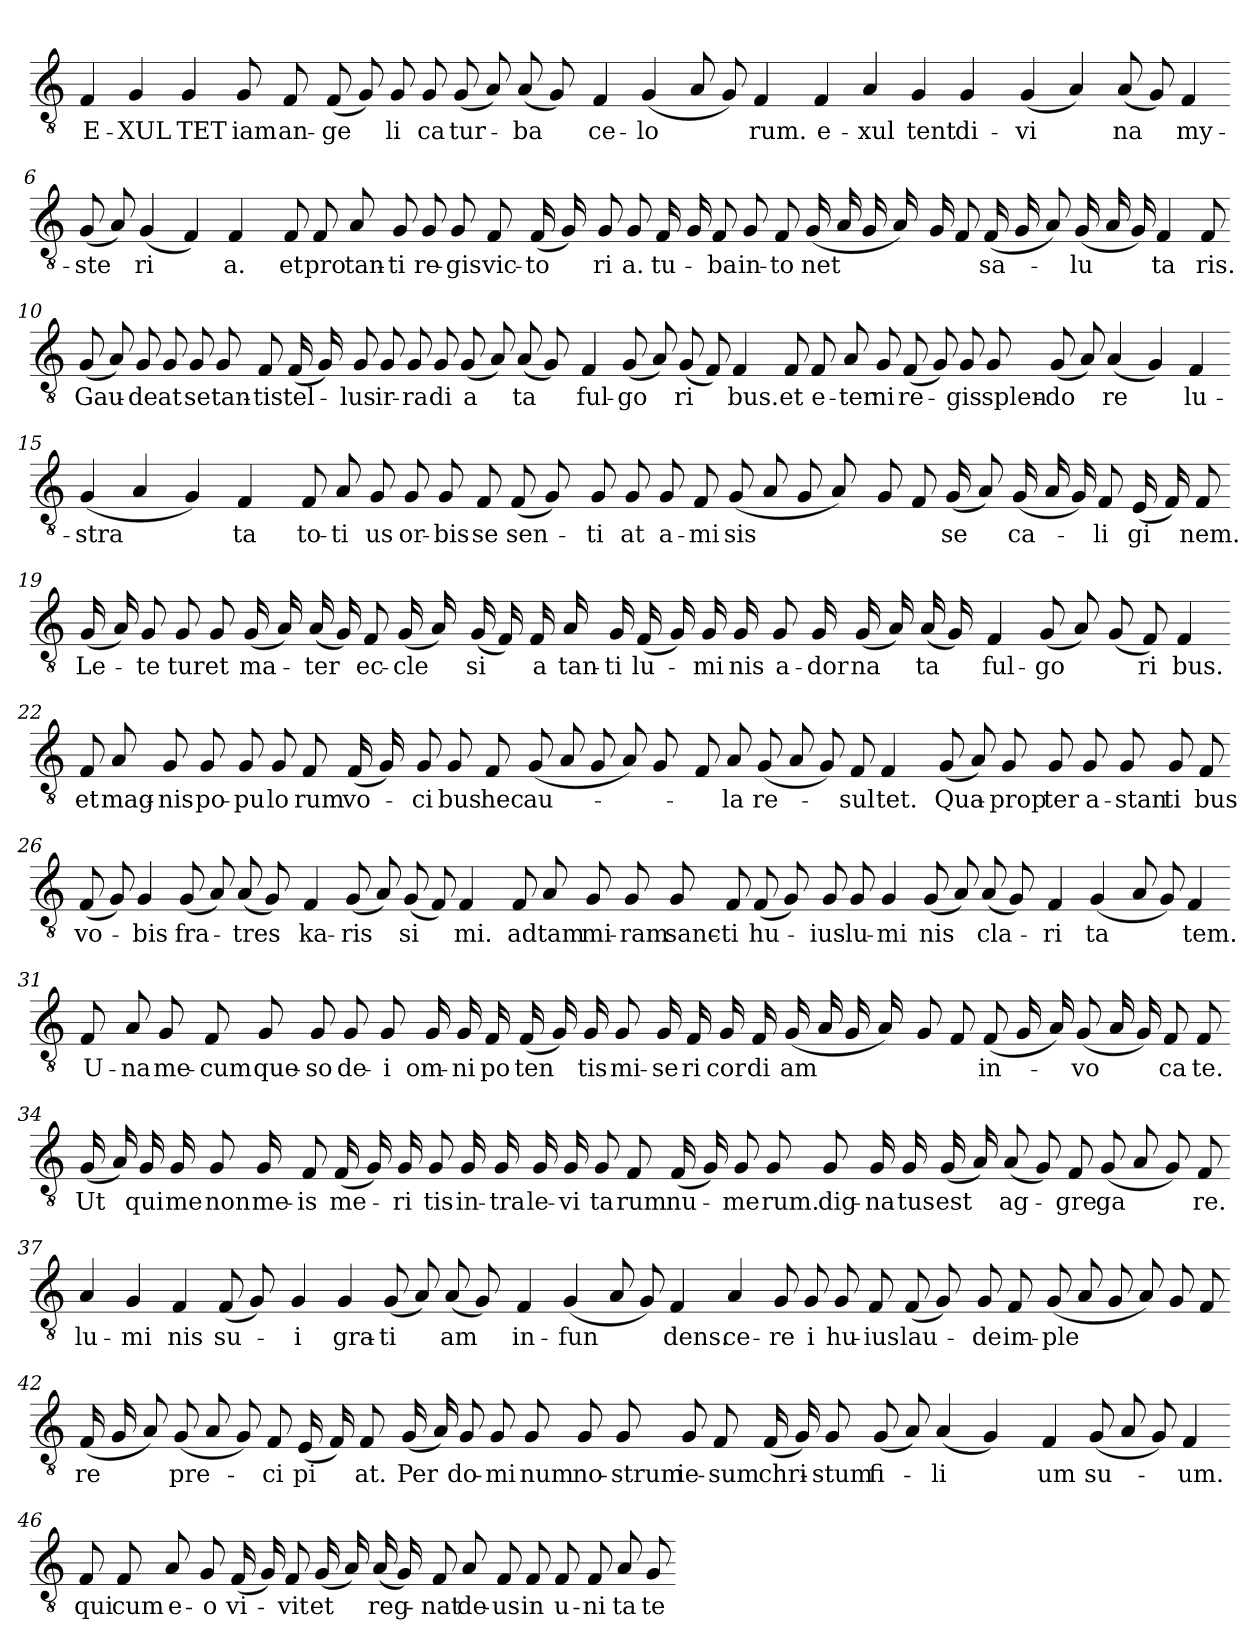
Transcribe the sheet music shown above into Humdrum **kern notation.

**kern	**text
*part1	*part1
*staff1	*staff1
*clefGv2	*
*k[]	*
=1	=1
4F	E-
4G	XUL
4G	-TET
8G	iam
8F	an-
=2-	=2-
(8F	ge
8G)	.
8G	li
8G	-ca
(8G	tur-
8A)	.
(8A	-ba
8G)	.
=3-	=3-
4F	ce-
(4G	lo
8A	.
8G)	.
4F	-rum.
=4-	=4-
4F	e-
4A	xul
4G	-tent
4G	di-
=5-	=5-
(4G	vi
4A)	.
(8A	-na
8G)	.
4F	my-
=6-	=6-
(8G	ste
8A)	.
(4G	ri
4F)	.
4F	-a.
=7-	=7-
8F	et
8F	pro
8A	tan-
8G	-ti
8G	re-
8G	-gis
8F	vic-
(16F	to
16G)	.
=8-	=8-
8G	ri
8G	-a.
16F	tu-
16G	.
8F	-ba
8G	in-
8F	to
(16G	-net
16A	.
16G	.
16A)	.
=9-	=9-
16G	.
8F	.
(16F	sa-
16G	.
8A)	.
(16G	lu
16A	.
16G)	.
4F	ta
8F	-ris.
=10-	=10-
(8G	Gau-
8A)	.
8G	de
8G	-at
8G	se
8G	tan-
8F	-tis
(16F	tel-
16G)	.
=11-	=11-
8G	-lus
8G	ir-
8G	ra
8G	di
(8G	a
8A)	.
(8A	-ta
8G)	.
=12-	=12-
4F	ful-
(8G	go
8A)	.
(8G	ri
8F)	.
4F	-bus.
=13-	=13-
8F	et
8F	e-
8A	ter
8G	-ni
(8F	re-
8G)	.
8G	-gis
8G	splen-
=14-	=14-
(8G	do
8A)	.
(4A	-re
4G)	.
4F	lu-
=15-	=15-
(4G	stra
4A	.
4G)	.
4F	-ta
=16-	=16-
8F	to-
8A	ti
8G	-us
8G	or-
8G	-bis
8F	se
(8F	sen-
8G)	.
=17-	=17-
8G	ti
8G	-at
8G	a-
8F	mi
(8G	sis
8A	.
8G	.
8A)	.
=18-	=18-
8G	.
8F	.
(16G	-se
8A)	.
(16G	ca-
16A	.
16G)	.
8F	li
(16E	gi
16F)	.
8F	-nem.
=19-	=19-
(16G	Le-
16A)	.
8G	te
8G	-tur
8G	et
(16G	ma-
16A)	.
(16A	-ter
16G)	.
8F	ec-
(16G	cle
16A)	.
=20-	=20-
(16G	si
16F)	.
16F	-a
16A	tan-
16G	-ti
(16F	lu-
16G)	.
16G	mi
16G	-nis
8G	a-
16G	dor
(16G	na
16A)	.
(16A	-ta
16G)	.
=21-	=21-
4F	ful-
(8G	go
8A)	.
(8G	.
8F)	ri
4F	-bus.
=22-	=22-
8F	et
8A	mag-
8G	-nis
8G	po-
8G	pu
8G	lo
8F	-rum
(16F	vo-
16G)	.
=23-	=23-
8G	ci
8G	-bus
8F	hec
(8G	au-
8A	.
8G	.
8A)	.
8G	.
=24-	=24-
8F	.
8A	-la
(8G	re-
8A	.
8G)	.
8F	sul
4F	-tet.
=25-	=25-
(8G	Qua-
8A)	.
8G	prop
8G	-ter
8G	a-
8G	stan
8G	ti
8F	-bus
=26-	=26-
(8F	vo-
8G)	.
4G	-bis
(8G	fra-
8A)	.
(8A	-tres
8G)	.
=27-	=27-
4F	ka-
(8G	ris
8A)	.
(8G	si
8F)	.
4F	-mi.
=28-	=28-
8F	ad
8A	tam
8G	mi-
8G	-ram
8G	sanc-
8F	-ti
(8F	hu-
8G)	.
=29-	=29-
8G	-ius
8G	lu-
4G	mi
(8G	-nis
8A)	.
(8A	cla-
8G)	.
=30-	=30-
4F	ri
(4G	ta
8A	.
8G)	.
4F	-tem.
=31-	=31-
8F	U-
8A	-na
8G	me-
8F	-cum
8G	que-
8G	-so
8G	de-
8G	-i
=32-	=32-
16G	om-
16G	ni
16F	po
(16F	ten
16G)	.
16G	-tis
8G	mi-
16G	se
16F	ri
16G	cor
16F	di
(16G	-am
16A	.
16G	.
16A)	.
=33-	=33-
8G	.
8F	.
(8F	in-
16G	.
16A)	.
(8G	vo
16A	.
16G)	.
8F	ca
8F	-te.
=34-	=34-
(16G	Ut
16A)	.
16G	qui
16G	me
8G	non
16G	me-
8F	-is
(16F	me-
16G)	.
16G	ri
8G	-tis
16G	in-
16G	-tra
=35-	=35-
16G	le-
16G	vi
8G	ta
8F	-rum
(16F	nu-
16G)	.
8G	me
8G	-rum.
8G	dig-
16G	na
16G	-tus
=36-	=36-
(16G	est
16A)	.
(8A	ag-
8G)	.
8F	gre
(8G	ga
8A	.
8G)	.
8F	-re.
=37-	=37-
4A	lu-
4G	mi
4F	-nis
(8F	su-
8G)	.
=38-	=38-
4G	-i
4G	gra-
(8G	ti
8A)	.
(8A	-am
8G)	.
=39-	=39-
4F	in-
(4G	fun
8A	.
8G)	.
4F	-dens.
=40-	=40-
4A	ce-
8G	re
8G	-i
8G	hu-
8F	-ius
(8F	lau-
8G)	.
=41-	=41-
8G	-de
8F	im-
(8G	ple
8A	.
8G	.
8A)	.
8G	.
8F	.
=42-	=42-
(16F	-re
16G	.
8A)	.
(8G	pre-
8A	.
8G)	.
8F	ci
(16E	pi
16F)	.
8F	-at.
=43-	=43-
(16G	Per
16A)	.
8G	do-
8G	mi
8G	-num
8G	no-
8G	-strum
8G	ie-
8F	-sum
=44-	=44-
(16F	chri-
16G)	.
8G	-stum
(8G	fi-
8A)	.
(4A	li
4G)	.
=45-	=45-
4F	-um
(8G	su-
8A	.
8G)	.
4F	-um.
=46-	=46-
8F	qui
8F	cum
8A	e-
8G	-o
(16F	vi-
16G)	.
8F	-vit
(16G	et
16A)	.
(16A	reg-
16G)	.
=47-	=47-
8F	-nat
8A	de-
8F	-us
8F	in
8F	u-
8F	ni
8A	ta
8G	-te
=-	=-
*-	*-
